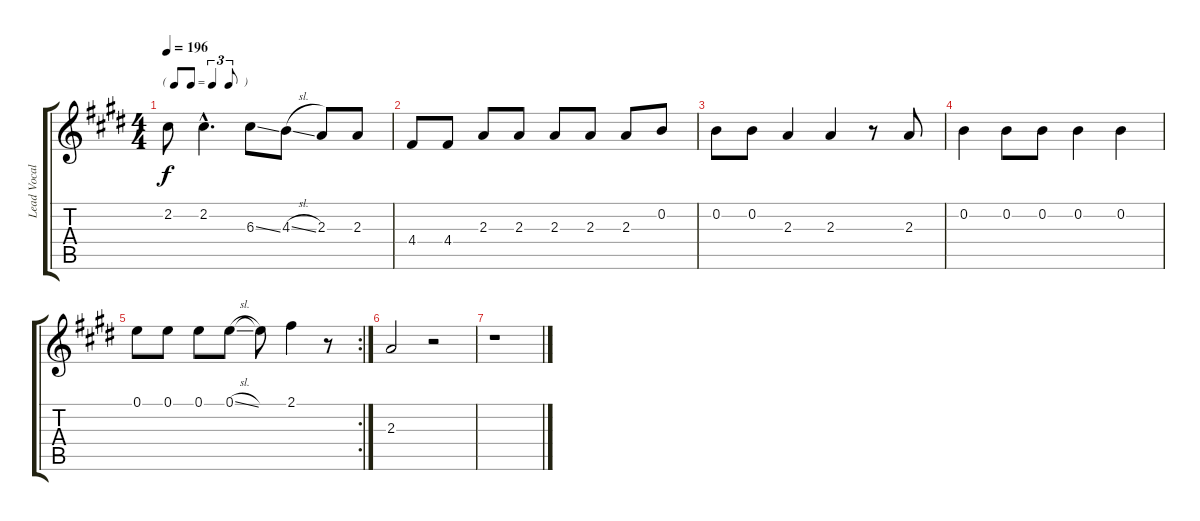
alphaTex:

\track ("Lead Vocal" "Lead Vocal") {instrument voiceoohs}
\staff {score tabs}
\tuning (E5 B4 G4 D4 A3 E3) {hide}
\ts (4 4)
\tf triplet8th
\tempo 196
\clef g2
\ks e
2.2{t}.8{dy f} 2.2{hac}.4{d} 6.3{ss}.8 4.3{sl}.8 2.3.8 2.3.8 |
4.4.8 4.4.8 2.3.8 2.3.8 2.3.8 2.3.8 2.3.8 0.2.8 |
0.2.8 0.2.8 2.3.4 2.3.4 r.8 2.3.8 |
0.2.4 0.2.8 0.2.8 0.2.4 0.2.4 |
\rc 2
0.1.8 0.1.8 0.1.8 0.1{sl}.8 0.1{t}.8 2.1.4 r.8 |
2.3.2 r.2 |
r.1
